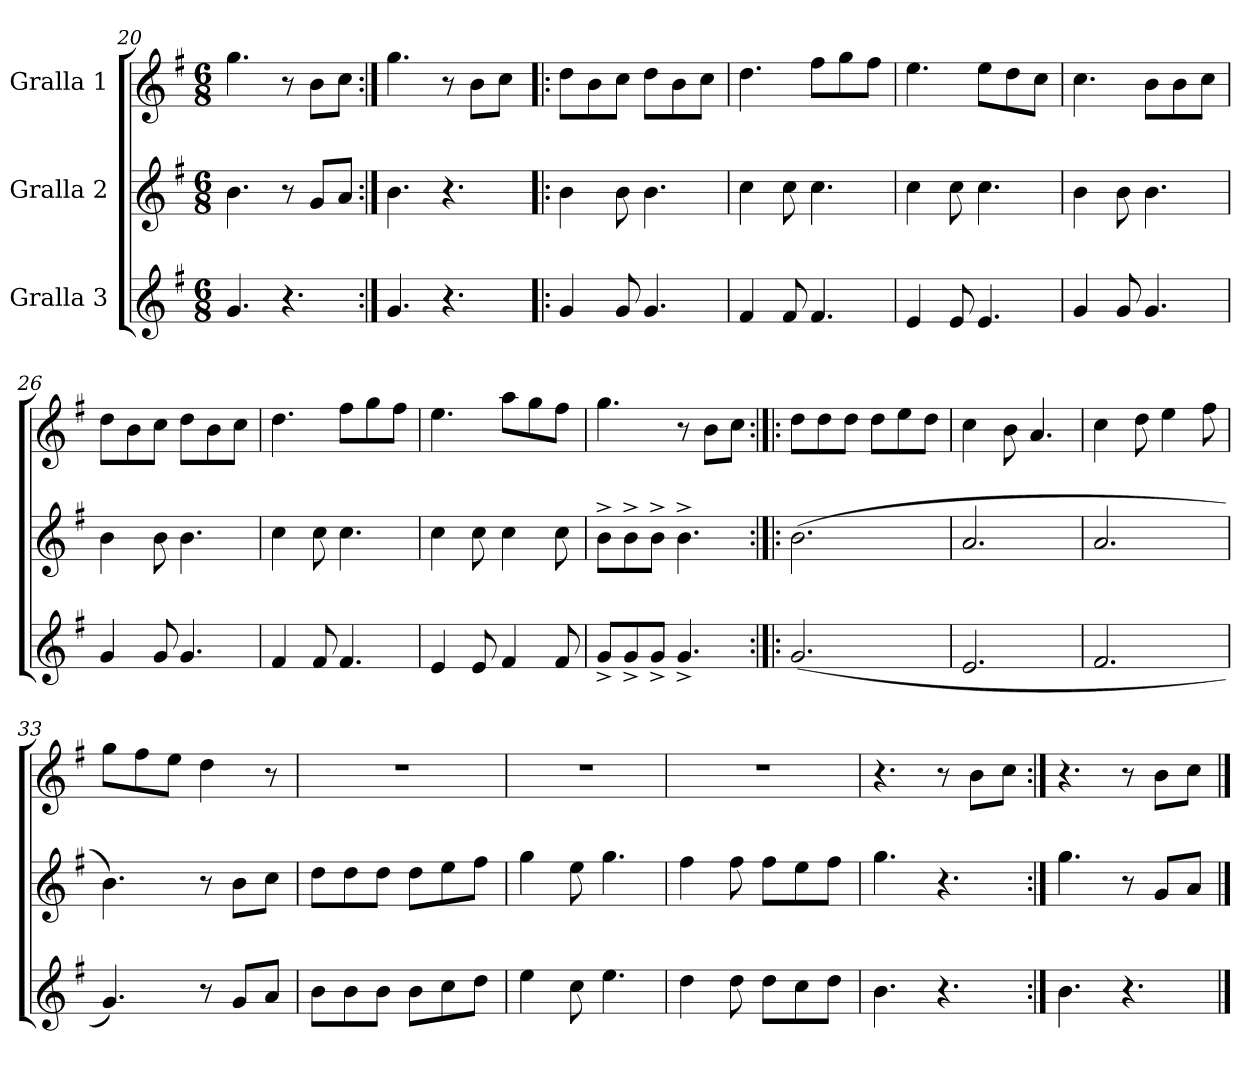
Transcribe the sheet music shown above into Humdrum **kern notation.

**kern	**kern	**kern
*part3	*part2	*part1
*staff3	*staff2	*staff1
*I"Gralla 3	*I"Gralla 2	*I"Gralla 1
*clefG2	*clefG2	*clefG2
*k[f#]	*k[f#]	*k[f#]
*G:	*G:	*G:
*M6/8	*M6/8	*M6/8
=20	=20	=20
4.g/	4.b\	4.gg\
4.r	8r	8r
.	8g/L	8b\L
.	8a/J	8cc\J
=21:|!	=21:|!	=21:|!
4.g/	4.b\	4.gg\
4.r	4.r	8r
.	.	8b\L
.	.	8cc\J
=22!|:	=22!|:	=22!|:
4g/	4b\	8dd\L
.	.	8b\
8g/	8b\	8cc\J
4.g/	4.b\	8dd\L
.	.	8b\
.	.	8cc\J
=23	=23	=23
4f#/	4cc\	4.dd\
8f#/	8cc\	.
4.f#/	4.cc\	8ff#\L
.	.	8gg\
.	.	8ff#\J
=24	=24	=24
4e/	4cc\	4.ee\
8e/	8cc\	.
4.e/	4.cc\	8ee\L
.	.	8dd\
.	.	8cc\J
=25	=25	=25
4g/	4b\	4.cc\
8g/	8b\	.
4.g/	4.b\	8b\L
.	.	8b\
.	.	8cc\J
=26	=26	=26
4g/	4b\	8dd\L
.	.	8b\
8g/	8b\	8cc\J
4.g/	4.b\	8dd\L
.	.	8b\
.	.	8cc\J
=27	=27	=27
4f#/	4cc\	4.dd\
8f#/	8cc\	.
4.f#/	4.cc\	8ff#\L
.	.	8gg\
.	.	8ff#\J
=28	=28	=28
4e/	4cc\	4.ee\
8e/	8cc\	.
4f#/	4cc\	8aa\L
.	.	8gg\
8f#/	8cc\	8ff#\J
!!LO:LB:g=z
=29	=29	=29
8g^/L	8b^\L	4.gg\
8g^/	8b^\	.
8g^/J	8b^\J	.
4.g^/	4.b^\	8r
.	.	8b\L
.	.	8cc\J
=30:|!|:	=30:|!|:	=30:|!|:
(<2.g/	(>2.b\	8dd\L
.	.	8dd\
.	.	8dd\J
.	.	8dd\L
.	.	8ee\
.	.	8dd\J
=31	=31	=31
2.e/	2.a/	4cc\
.	.	8b\
.	.	4.a/
=32	=32	=32
2.f#/	2.a/	4cc\
.	.	8dd\
.	.	4ee\
.	.	8ff#\
=33	=33	=33
4.g/)	4.b\)	8gg\L
.	.	8ff#\
.	.	8ee\J
8r	8r	4dd\
8g/L	8b\L	.
8a/J	8cc\J	8r
=34	=34	=34
8b\L	8dd\L	2.r
8b\	8dd\	.
8b\J	8dd\J	.
8b\L	8dd\L	.
8cc\	8ee\	.
8dd\J	8ff#\J	.
=35	=35	=35
4ee\	4gg\	2.r
8cc\	8ee\	.
4.ee\	4.gg\	.
=36	=36	=36
4dd\	4ff#\	2.r
8dd\	8ff#\	.
8dd\L	8ff#\L	.
8cc\	8ee\	.
8dd\J	8ff#\J	.
=37	=37	=37
4.b\	4.gg\	4.r
4.r	4.r	8r
.	.	8b\L
.	.	8cc\J
=38:|!	=38:|!	=38:|!
4.b\	4.gg\	4.r
4.r	8r	8r
.	8g/L	8b\L
.	8a/J	8cc\J
==	==	==
*-	*-	*-
